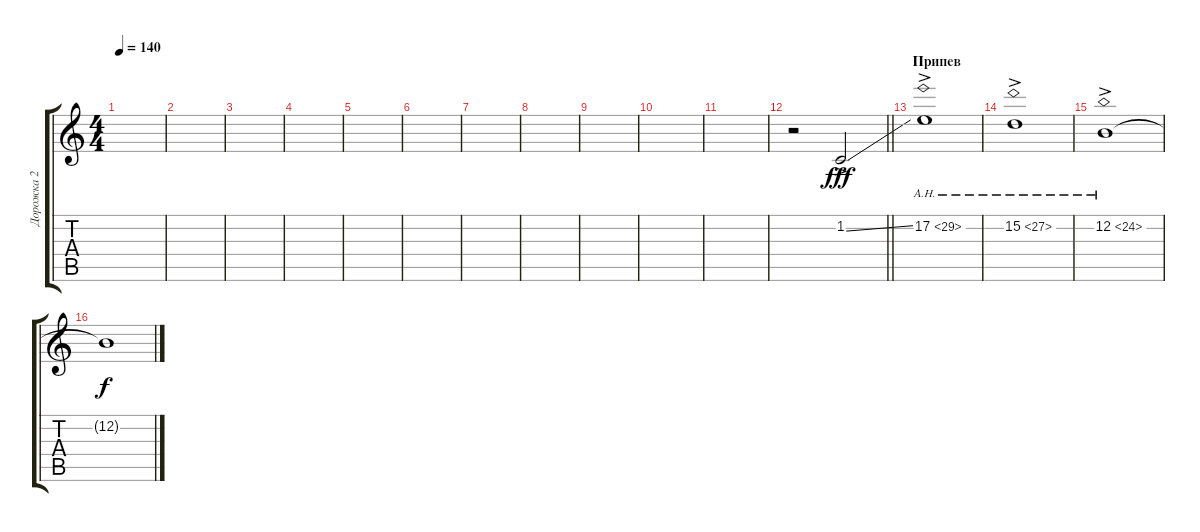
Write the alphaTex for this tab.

\track ("Дорожка 2" "Дорожка 2") {instrument pad6metallic}
\staff {score tabs}
\tuning (E4 B3 G3 D3 A2 E2) {hide}
\ts (4 4)
\tempo 140
\clef g2
\ks c
|
|
|
|
|
|
|
|
|
|
|
\barLineRight lightlight
r.2 1.2{ss ac}.2{dy fff} |
\section ("" "Припев")
17.2{ah 12 ac}.1 |
15.2{ah 12 ac}.1 |
12.2{ah 12 ac}.1 |
12.2{t}.1{dy f}
